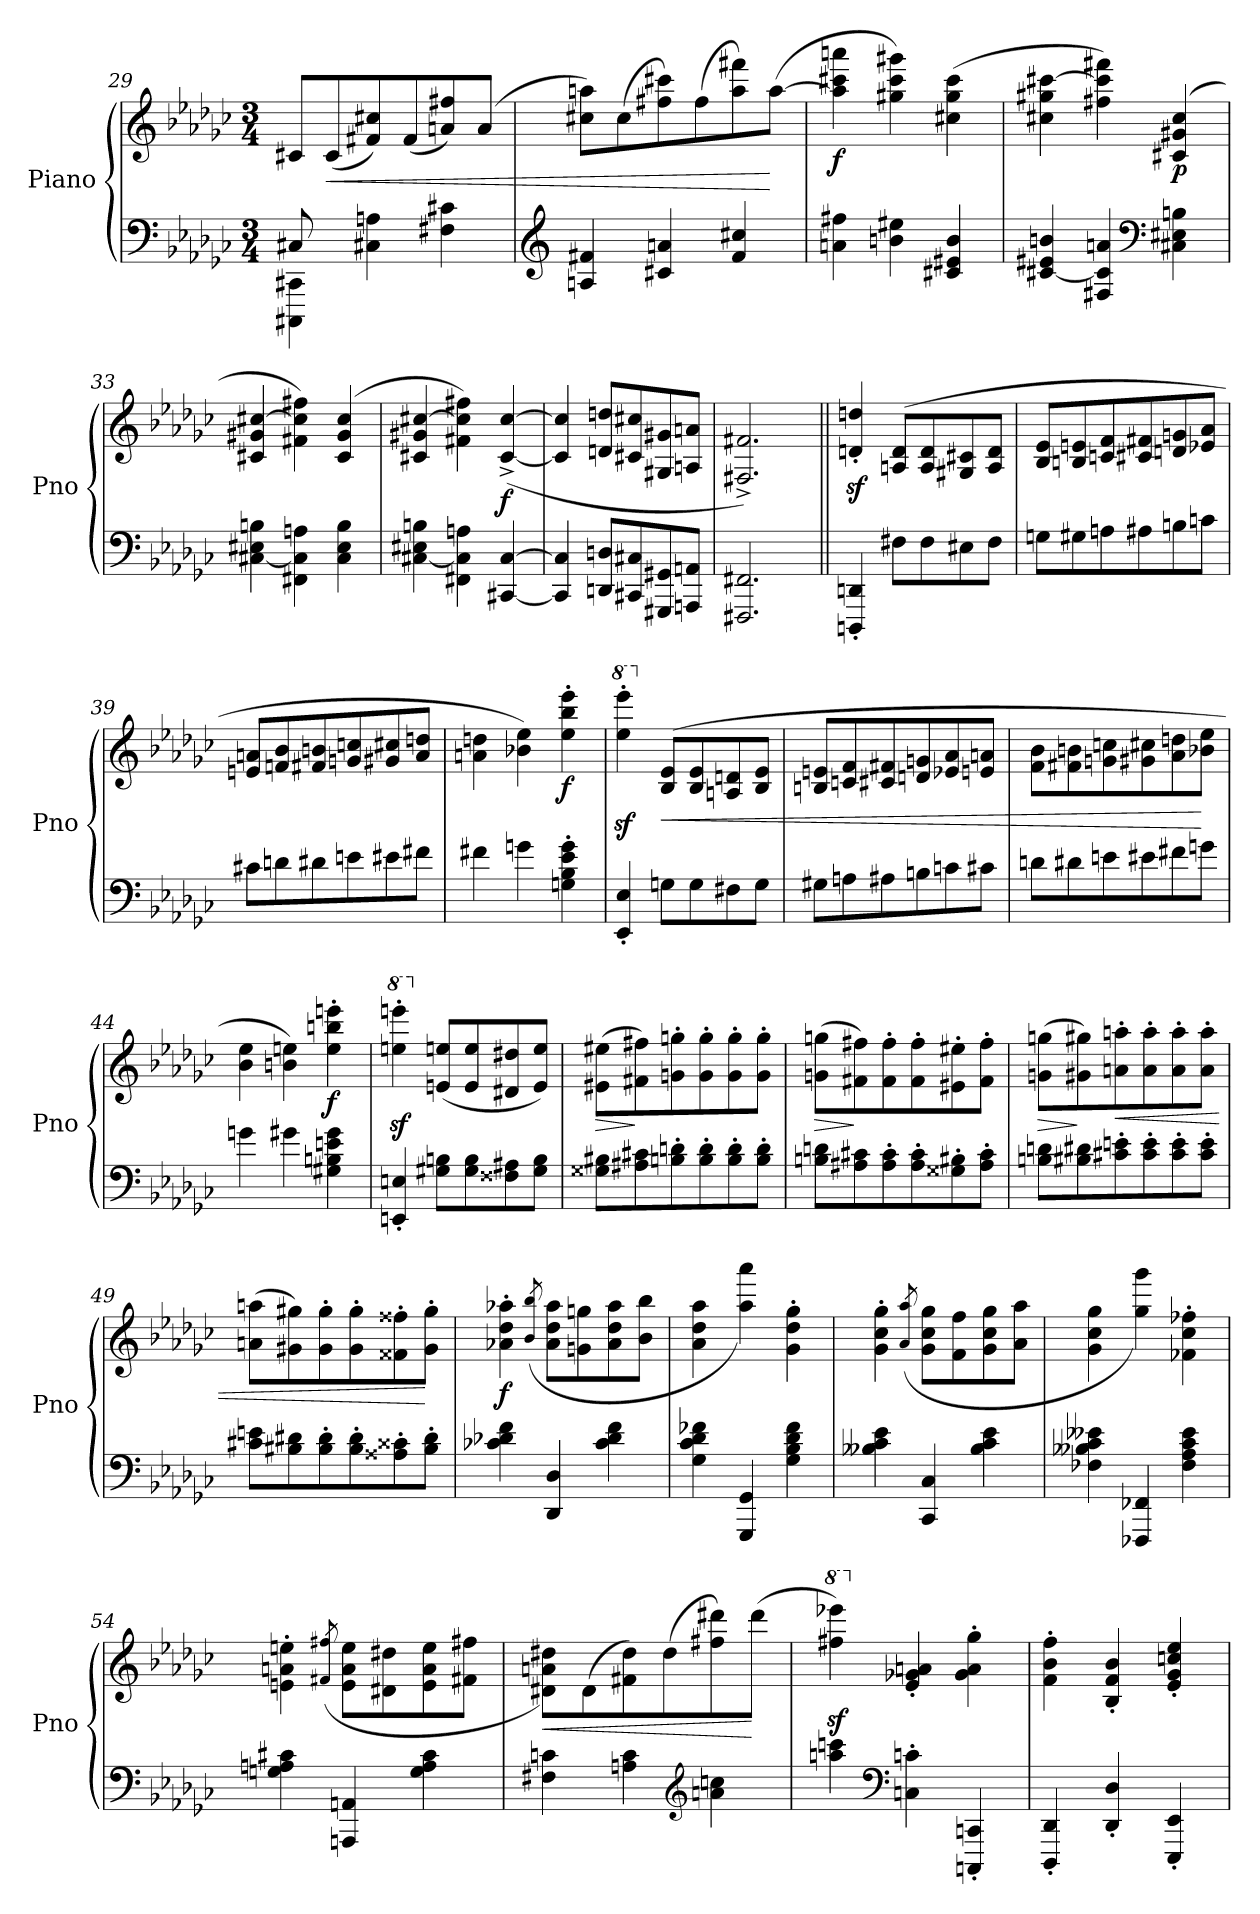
**kern	**kern	**dynam
*part1	*part1	*part1
*staff2	*staff1	*staff1/2
*I"Piano	*	*
*I'Pno	*	*
*clefF4	*clefG2	*
*k[b-e-a-d-g-c-]	*k[b-e-a-d-g-c-]	*
*M3/4	*M3/4	*
=29	=29	=29
*^	*	*
8C#X/	4CCC#X\ 4CC#X\	8c#X/L	.
!	!	!	!LO:HP:b
2ryy	.	(8c#/	<
.	4C#X\ 4An\	8f#X/ 8cc#X/)	.
.	.	(8f#/	.
.	4F#X\ 4c#X\	8an/ 8ff#X/)	.
8ryy	.	(8a/J	.
*v	*v	*	*
!!LO:PB:g=z
=30	=30	=30
*clefG2	*	*
4An/ 4f#X/	8cc#X\ 8aan\L)	.
.	(8cc#\	.
4c#X/ 4an/	8ff#X\ 8ccc#X\)	.
.	(8ff#\	.
4f#/ 4cc#X/	8aa\ 8fff#X\)	.
.	([8aa\J	[
=31	=31	=31
!	!	!LO:DY:b
4an\ 4ff#X\	4aa\] 4ccc#X\ 4aaan\	f
4bn\ 4ee#X\	4gg#X\ 4ccc#\ 4ggg#X\)	.
4c#X/ 4e#X/ 4b/	(4cc#X\ 4gg#\ 4ccc#\	.
=32	=32	=32
[4c#X/ 4e#X/ 4bn/	4cc#X\ 4gg#X\ [4ccc#X\	.
4F#X/ 4c#/] 4an/	4ff#X\ 4ccc#\] 4fff#X\)	.
*clefF4	*	*
!	!	!LO:DY:b
4C#X\ 4E#X\ 4Bn\	(>4c#X/ 4g#X/ 4cc#/	p
=33	=33	=33
[4C#X\ 4E#X\ 4Bn\	4c#X/ 4g#X/ [4cc#X/	.
4FF#X\ 4C#\] 4An\	4f#X\ 4cc#\] 4ff#X\)	.
4C#\ 4E#\ 4B\	(>4c#/ 4g#/ 4cc#/	.
=34	=34	=34
[4C#X\ 4E#X\ 4Bn\	4c#X/ 4g#X/ [4cc#X/	.
4FF#X\ 4C#\] 4An\	4f#X\ 4cc#\] 4ff#X\)	.
!	!	!LO:DY:b
[4CC#X/ [4C#/	([4c#/^ [4cc#/^	f
=35	=35	=35
4CC#/] 4C#/]	4c#/] 4cc#/]	.
8DDn/ 8Dn/L	8dn/ 8ddn/L	.
8CC#X/ 8C#X/	8c#X/ 8cc#X/	.
8GGG#X/ 8GG#X/	8G#X/ 8g#X/	.
8AAAn/ 8AAn/J	8An/ 8an/J	.
!!LO:LB:g=z
=36	=36	=36
2.FFF#X/ 2.FF#X/	2.F#X/^ 2.f#X/^)	.
=37||	=37||	=37||
4DDDn/' 4DDn/'	4dn/z<' 4ddn/z<'	.
8F#X\L	(8An/ 8d/L	.
8F#\	8A/ 8d/	.
8E#X\	8G#X/ 8c#X/	.
8F#\J	8A/ 8d/J	.
=38	=38	=38
8Gn\L	8B-/ 8e-/L	.
8G#X\	8Bn/ 8en/	.
8An\	8cn/ 8f/	.
8A#X\	8c#X/ 8f#X/	.
8Bn\	8dn/ 8gn/	.
8cn\J	8e-X/ 8a-/J	.
=39	=39	=39
8c#X\L	8en/ 8an/L	.
8dn\	8fn/ 8b-/	.
8d#X\	8f#X/ 8bn/	.
8en\	8gn/ 8ccn/	.
8e#X\	8g#X/ 8cc#X/	.
8f#X\J	8a/ 8ddn/J	.
=40	=40	=40
4f#X\	4an\ 4ddn\	.
4gn\	4b-X\ 4ee-\)	.
!	!	!LO:DY:b
4Gn\' 4B-\' 4e-\' 4g\'	4ee-\' 4bb-\' 4eee-\'	f
!!LO:LB:g=z
=41	=41	=41
*	*8va	*
4EE-/' 4E-/'	4eee-\z<' 4eeee-\z<'	.
*	*X8va	*
!	!	!LO:HP:b
8Gn\L	(8B-/ 8e-/L	<
8G\	8B-/ 8e-/	.
8F#X\	8An/ 8dn/	.
8G\J	8B-/ 8e-/J	.
=42	=42	=42
8G#X\L	8Bn/ 8en/L	.
8An\	8cn/ 8f/	.
8A#X\	8c#X/ 8f#X/	.
8Bn\	8dn/ 8gn/	.
8cn\	8e-X/ 8a-/	.
8c#X\J	8en/ 8an/J	.
=43	=43	=43
8dn\L	8f\ 8b-\L	.
8d#X\	8f#X\ 8bn\	.
8en\	8gn\ 8ccn\	.
8e#X\	8g#X\ 8cc#X\	.
8f#X\	8a-\ 8ddn\	.
8gn\J	8b-X\ 8ee-\J	[
=44	=44	=44
4gn\	4b-\ 4ee-\	.
4g#X\	4bn\ 4een\)	.
!	!	!LO:DY:b
4G#X\ 4Bn\ 4en\ 4g#\	4ee\' 4bbn\' 4eeen\'	f
=45	=45	=45
*	*8va	*
4EEn/' 4En/'	4eeen\z<' 4eeeen\z<'	.
*	*X8va	*
8G#X\ 8Bn\L	(8en/ 8een/L	.
8G#\ 8B\	8e/ 8ee/	.
8F##X\ 8A#X\	8d#X/ 8dd#X/	.
8G#\ 8B\J	8e/ 8ee/J)	.
!!LO:LB:g=z
=46	=46	=46
!	!	!LO:HP:b
8G##X\ 8B#X\L	(8e#X\ 8ee#X\L	>
8A#X\ 8c#X\	8f#X\ 8ff#X\)	]
8Bn\' 8dn\'	8gn\' 8ggn\'	.
8B\' 8d\'	8g\' 8gg\'	.
8B\' 8d\'	8g\' 8gg\'	.
8B\' 8d\'J	8g\' 8gg\'J	.
=47	=47	=47
!	!	!LO:HP:b
8Bn\ 8dn\L	(8gn\ 8ggn\L	>
8A#X\ 8c#X\	8f#X\ 8ff#X\)	]
8A#\' 8c#\'	8f#\' 8ff#\'	.
8A#\' 8c#\'	8f#\' 8ff#\'	.
8G##X\' 8B#X\'	8e#X\' 8ee#X\'	.
8A#\' 8c#\'J	8f#\' 8ff#\'J	.
=48	=48	=48
!	!	!LO:HP:b
8Bn\ 8dn\L	(8gn\ 8ggn\L	>
8B#X\ 8d#X\	8g#X\ 8gg#X\)	]
!	!	!LO:HP:b
8c#X\' 8en\'	8an\' 8aan\'	<
8c#\' 8e\'	8a\' 8aa\'	.
8c#\' 8e\'	8a\' 8aa\'	.
8c#\' 8e\'J	8a\' 8aa\'J	.
=49	=49	=49
8c#X\ 8en\L	(8an\ 8aan\L	.
8B#X\ 8d#X\	8g#X\ 8gg#X\)	.
8B#\' 8d#\'	8g#\' 8gg#\'	.
8B#\' 8d#\'	8g#\' 8gg#\'	.
8A##X\' 8c##X\'	8f##X\' 8ff##X\'	.
8B#\' 8d#\'J	8g#\' 8gg#\'J	[
!!LO:LB:g=z
=50	=50	=50
!	!	!LO:DY:b
4c-X\ 4d-X\ 4f\	4a-X\' 4dd-\' 4aa-X\'	f
.	(>8qb-/ 8qbb-/	.
4DD-/ 4D-/	8a-\ 8dd-\ 8aa-\L	.
.	8gn\ 8ggn\	.
4c-\ 4d-\ 4f\	8a-\ 8dd-\ 8aa-\	.
.	8b-\ 8bb-\J	.
=51	=51	=51
4G-\ 4c-\ 4d-\ 4f-X\	4a-\ 4dd-\ 4aa-\	.
4GGG-/ 4GG-/	4aa-\ 4aaa-\)	.
4G-\ 4B-\ 4d-\ 4f-\	4g-\' 4dd-\' 4gg-\'	.
=52	=52	=52
4B--X\ 4c-\ 4e-\	4g-\' 4cc-\' 4gg-\'	.
.	(>8qa-/ 8qaa-/	.
4CC-/ 4C-/	8g-\ 8cc-\ 8gg-\L	.
.	8f\ 8ff\	.
4B--\ 4c-\ 4e-\	8g-\ 8cc-\ 8gg-\	.
.	8a-\ 8aa-\J	.
=53	=53	=53
4F-X\ 4B--X\ 4c-\ 4e--X\	4g-\ 4cc-\ 4gg-\	.
4FFF-X/ 4FF-X/	4gg-\ 4ggg-\)	.
4F-\ 4A-\ 4c-\ 4e--\	4f-X\' 4cc-\' 4ff-X\'	.
=54	=54	=54
4Gn\ 4An\ 4c#X\	4en\' 4an\' 4een\'	.
.	(>8qf#X/ 8qff#X/	.
4AAAn/ 4AAn/	8e\ 8a\ 8ee\L	.
.	8d#X\ 8dd#X\	.
4G\ 4A\ 4c#\	8e\ 8a\ 8ee\	.
.	8f#X\ 8ff#X\J	.
!!LO:PB:g=z
=55	=55	=55
!	!	!LO:HP:b
4F#X\ 4cn\	8d#X\ 8an\ 8dd#X\L)	<
.	(8d#\	.
4An\ 4c\	8f#X\ 8dd#\)	.
.	(8dd#\	.
*clefG2	*	*
4an\ 4ccn\	8ff#X\ 8ddd#X\)	.
.	(8ddd#\J	[
=56	=56	=56
*	*8va	*
4aan\ 4cccn\	4fff#X\z< 4eeee-X\z<)	.
*clefF4	*	*
*	*X8va	*
4Cn\' 4cn\'	4e-/' 4g-X/' 4an/'	.
4CCCn/' 4CCn/'	4g-\' 4a\' 4gg-\'	.
=57	=57	=57
4DDD-/' 4DD-/'	4f\' 4b-\' 4ff\'	.
4DD-/' 4D-/'	4B-/' 4f/' 4b-/'	.
4EEE-/' 4EE-/'	4e-/' 4g-/' 4ccn/' 4ee-/'	.
=	=	=
*-	*-	*-
